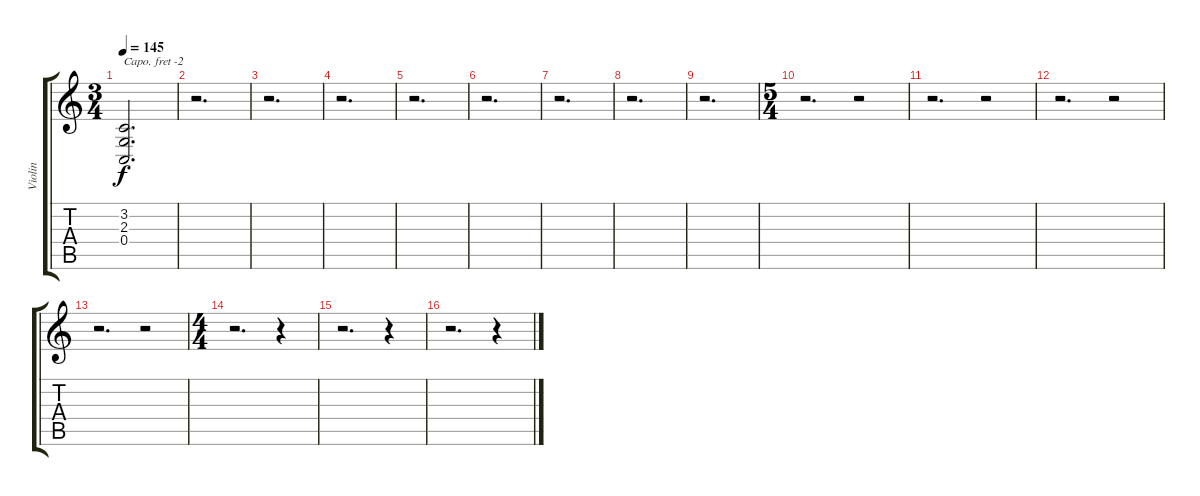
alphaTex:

\track ("Violin" "Violin") {instrument stringensemble1}
\staff {score tabs}
\capo -2
\tuning (E4 B3 G3 D3 A2 D2) {hide}
\ts (3 4)
\tempo 145
\clef g2
\ks c
(3.2{t} 2.3{t} 0.4{t}).2{d dy f} |
r.2{d} |
r.2{d} |
r.2{d} |
r.2{d} |
r.2{d} |
r.2{d} |
r.2{d} |
r.2{d} |
\ts (5 4)
r.2{d} r.2 |
r.2{d} r.2 |
r.2{d} r.2 |
r.2{d} r.2 |
\ts (4 4)
r.2{d} r.4 |
r.2{d} r.4 |
r.2{d} r.4
